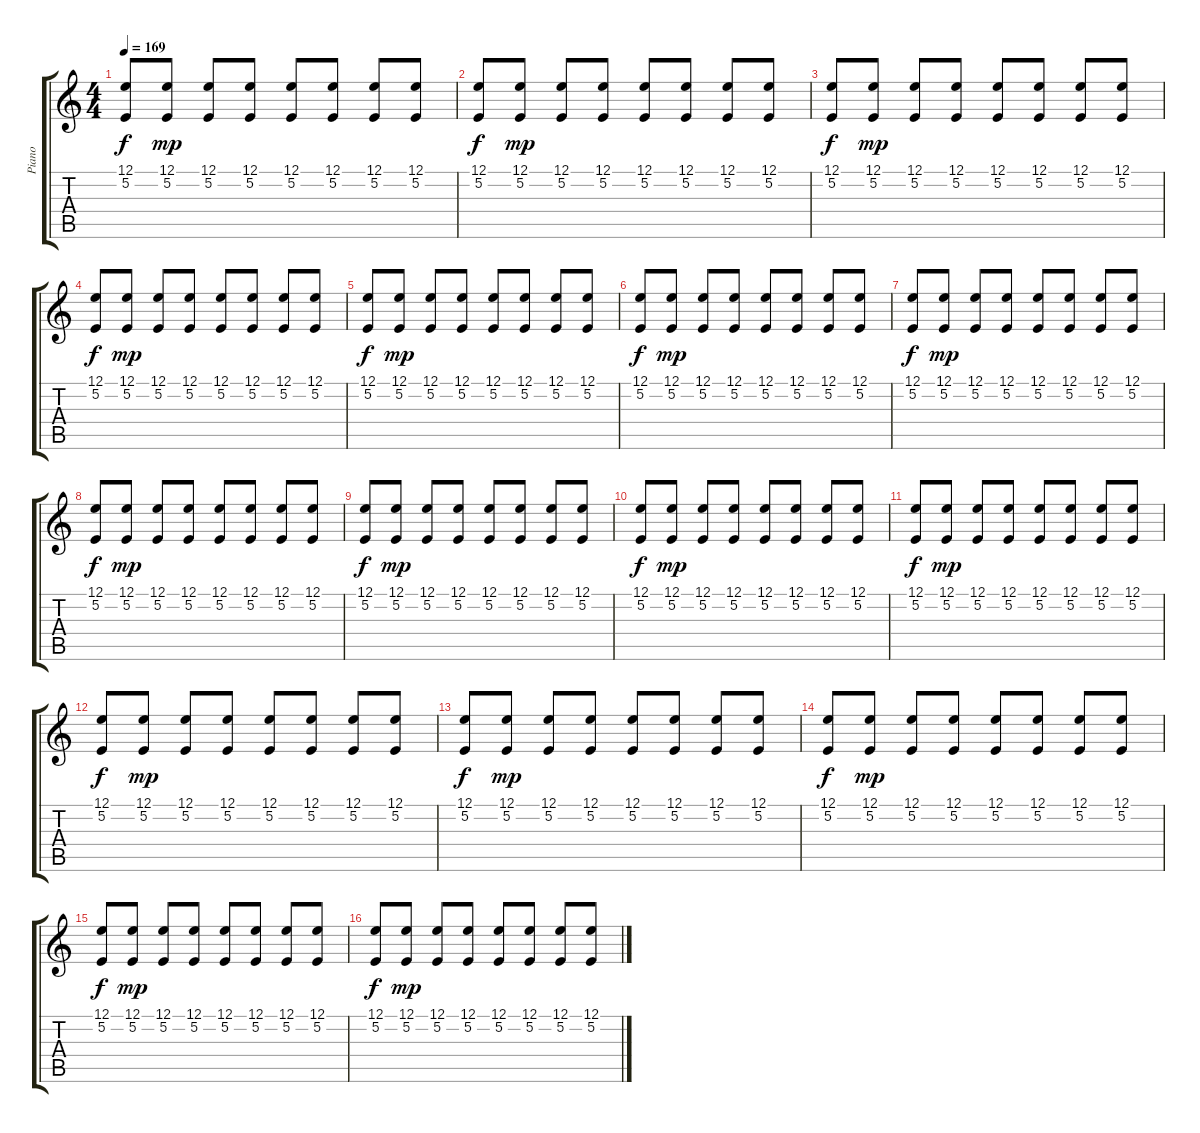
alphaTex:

\track ("Piano" "Piano") {instrument brightacousticpiano}
\staff {score tabs}
\tuning (E4 B3 G3 D3 A2 E2) {hide}
\ts (4 4)
\tempo 169
\clef g2
\ks c
(12.1 5.2).8{dy f instrument brightacousticpiano} (12.1 5.2).8{dy mp} (12.1 5.2).8 (12.1 5.2).8 (12.1 5.2).8 (12.1 5.2).8 (12.1 5.2).8 (12.1 5.2).8 |
(12.1 5.2).8{dy f} (12.1 5.2).8{dy mp} (12.1 5.2).8 (12.1 5.2).8 (12.1 5.2).8 (12.1 5.2).8 (12.1 5.2).8 (12.1 5.2).8 |
(12.1 5.2).8{dy f} (12.1 5.2).8{dy mp} (12.1 5.2).8 (12.1 5.2).8 (12.1 5.2).8 (12.1 5.2).8 (12.1 5.2).8 (12.1 5.2).8 |
(12.1 5.2).8{dy f} (12.1 5.2).8{dy mp} (12.1 5.2).8 (12.1 5.2).8 (12.1 5.2).8 (12.1 5.2).8 (12.1 5.2).8 (12.1 5.2).8 |
(12.1 5.2).8{dy f} (12.1 5.2).8{dy mp} (12.1 5.2).8 (12.1 5.2).8 (12.1 5.2).8 (12.1 5.2).8 (12.1 5.2).8 (12.1 5.2).8 |
(12.1 5.2).8{dy f} (12.1 5.2).8{dy mp} (12.1 5.2).8 (12.1 5.2).8 (12.1 5.2).8 (12.1 5.2).8 (12.1 5.2).8 (12.1 5.2).8 |
(12.1 5.2).8{dy f} (12.1 5.2).8{dy mp} (12.1 5.2).8 (12.1 5.2).8 (12.1 5.2).8 (12.1 5.2).8 (12.1 5.2).8 (12.1 5.2).8 |
(12.1 5.2).8{dy f} (12.1 5.2).8{dy mp} (12.1 5.2).8 (12.1 5.2).8 (12.1 5.2).8 (12.1 5.2).8 (12.1 5.2).8 (12.1 5.2).8 |
(12.1 5.2).8{dy f} (12.1 5.2).8{dy mp} (12.1 5.2).8 (12.1 5.2).8 (12.1 5.2).8 (12.1 5.2).8 (12.1 5.2).8 (12.1 5.2).8 |
(12.1 5.2).8{dy f} (12.1 5.2).8{dy mp} (12.1 5.2).8 (12.1 5.2).8 (12.1 5.2).8 (12.1 5.2).8 (12.1 5.2).8 (12.1 5.2).8 |
(12.1 5.2).8{dy f} (12.1 5.2).8{dy mp} (12.1 5.2).8 (12.1 5.2).8 (12.1 5.2).8 (12.1 5.2).8 (12.1 5.2).8 (12.1 5.2).8 |
(12.1 5.2).8{dy f} (12.1 5.2).8{dy mp} (12.1 5.2).8 (12.1 5.2).8 (12.1 5.2).8 (12.1 5.2).8 (12.1 5.2).8 (12.1 5.2).8 |
(12.1 5.2).8{dy f} (12.1 5.2).8{dy mp} (12.1 5.2).8 (12.1 5.2).8 (12.1 5.2).8 (12.1 5.2).8 (12.1 5.2).8 (12.1 5.2).8 |
(12.1 5.2).8{dy f} (12.1 5.2).8{dy mp} (12.1 5.2).8 (12.1 5.2).8 (12.1 5.2).8 (12.1 5.2).8 (12.1 5.2).8 (12.1 5.2).8 |
(12.1 5.2).8{dy f} (12.1 5.2).8{dy mp} (12.1 5.2).8 (12.1 5.2).8 (12.1 5.2).8 (12.1 5.2).8 (12.1 5.2).8 (12.1 5.2).8 |
(12.1 5.2).8{dy f} (12.1 5.2).8{dy mp} (12.1 5.2).8 (12.1 5.2).8 (12.1 5.2).8 (12.1 5.2).8 (12.1 5.2).8 (12.1 5.2).8
